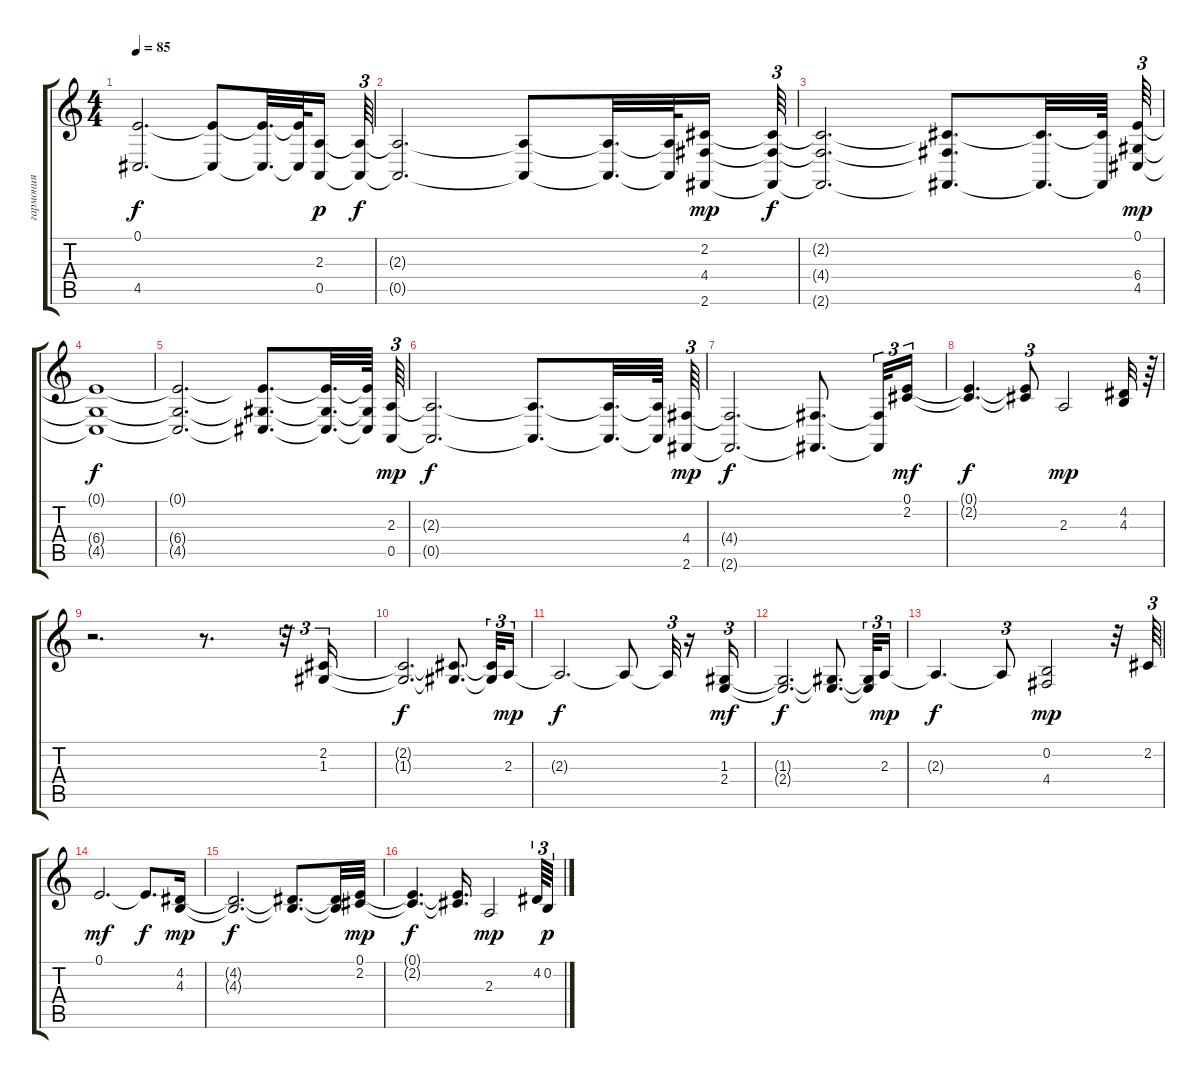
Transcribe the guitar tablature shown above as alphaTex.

\track ("гармония" "гармония") {instrument pad2warm}
\staff {score tabs}
\tuning (E4 B3 G3 D3 A2 E2) {hide}
\ts (4 4)
\tempo 85
\clef g2
\ks c
(0.1{t} 4.5{t}).2{d dy f} (0.1{t} 4.5{t}).8 (0.1{t} 4.5{t}).32{d} (0.1{t} 4.5{t}).64 (2.3 0.5).16{dy p} (2.3{t} 0.5{t}).64{tu (3 2) dy f} |
(2.3{t} 0.5{t}).2{d} (2.3{t} 0.5{t}).8 (2.3{t} 0.5{t}).32{d} (2.3{t} 0.5{t}).64 (2.2 4.4 2.6).16{dy mp} (2.2{t} 4.4{t} 2.6{t}).64{tu (3 2) dy f} |
(2.2{t} 4.4{t} 2.6{t}).2{d} (2.2{t} 4.4{t} 2.6{t}).8{d} (2.2{t} 2.6{t}).32{d} (2.2{t} 2.6{t}).64 (0.1 6.4 4.5).64{tu (3 2) dy mp} |
(0.1{t} 6.4{t} 4.5{t}).1{dy f} |
(0.1{t} 6.4{t} 4.5{t}).2{d} (0.1{t} 6.4{t} 4.5{t}).8{d} (0.1{t} 6.4{t} 4.5{t}).32{d} (0.1{t} 6.4{t} 4.5{t}).64 (2.3 0.5).64{tu (3 2) dy mp} |
(2.3{t} 0.5{t}).2{d dy f} (2.3{t} 0.5{t}).8{d} (2.3{t} 0.5{t}).32{d} (2.3{t} 0.5{t}).64 (4.4 2.6).64{tu (3 2) dy mp} |
(4.4{t} 2.6{t}).2{d dy f} (4.4{t} 2.6{t}).8{d} (4.4{t} 2.6{t}).32{tu (3 2)} (0.1 2.2).16{tu (3 2) dy mf} |
(0.1{t} 2.2{t}).4{d dy f} (0.1{t} 2.2{t}).8{tu (3 2)} 2.3.2{dy mp} (4.2 4.3).32 r.64{tu (3 2)} |
r.2{d} r.8{d} r.32{tu (3 2)} (2.2 1.3).16{tu (3 2)} |
(2.2{t} 1.3{t}).2{d dy f} (2.2{t} 1.3{t}).8{d} (2.2{t} 1.3{t}).32{tu (3 2)} 2.3.16{tu (3 2) dy mp} |
2.3{t}.2{d dy f} 2.3{t}.8 2.3{t}.32{tu (3 2)} r.16 (1.3 2.4).16{tu (3 2) dy mf} |
(1.3{t} 2.4{t}).2{d dy f} (1.3{t} 2.4{t}).8{d} (1.3{t} 2.4{t}).32{tu (3 2)} 2.3.16{tu (3 2) dy mp} |
2.3{t}.4{d dy f} 2.3{t}.8{tu (3 2)} (0.2 4.4).2{dy mp} r.32 2.2.64{tu (3 2)} |
0.1.2{d dy mf} 0.1{t}.8{d dy f} (4.2 4.3).16{dy mp} |
(4.2{t} 4.3{t}).2{d dy f} (4.2{t} 4.3{t}).8{d} (4.2{t} 4.3{t}).32 (0.1 2.2).32{dy mp} |
(0.1{t} 2.2{t}).4{d dy f} (0.1{t} 2.2{t}).16{d} 2.3.2{dy mp} 4.2.64{tu (3 2)} 0.2.32{tu (3 2) dy p}
